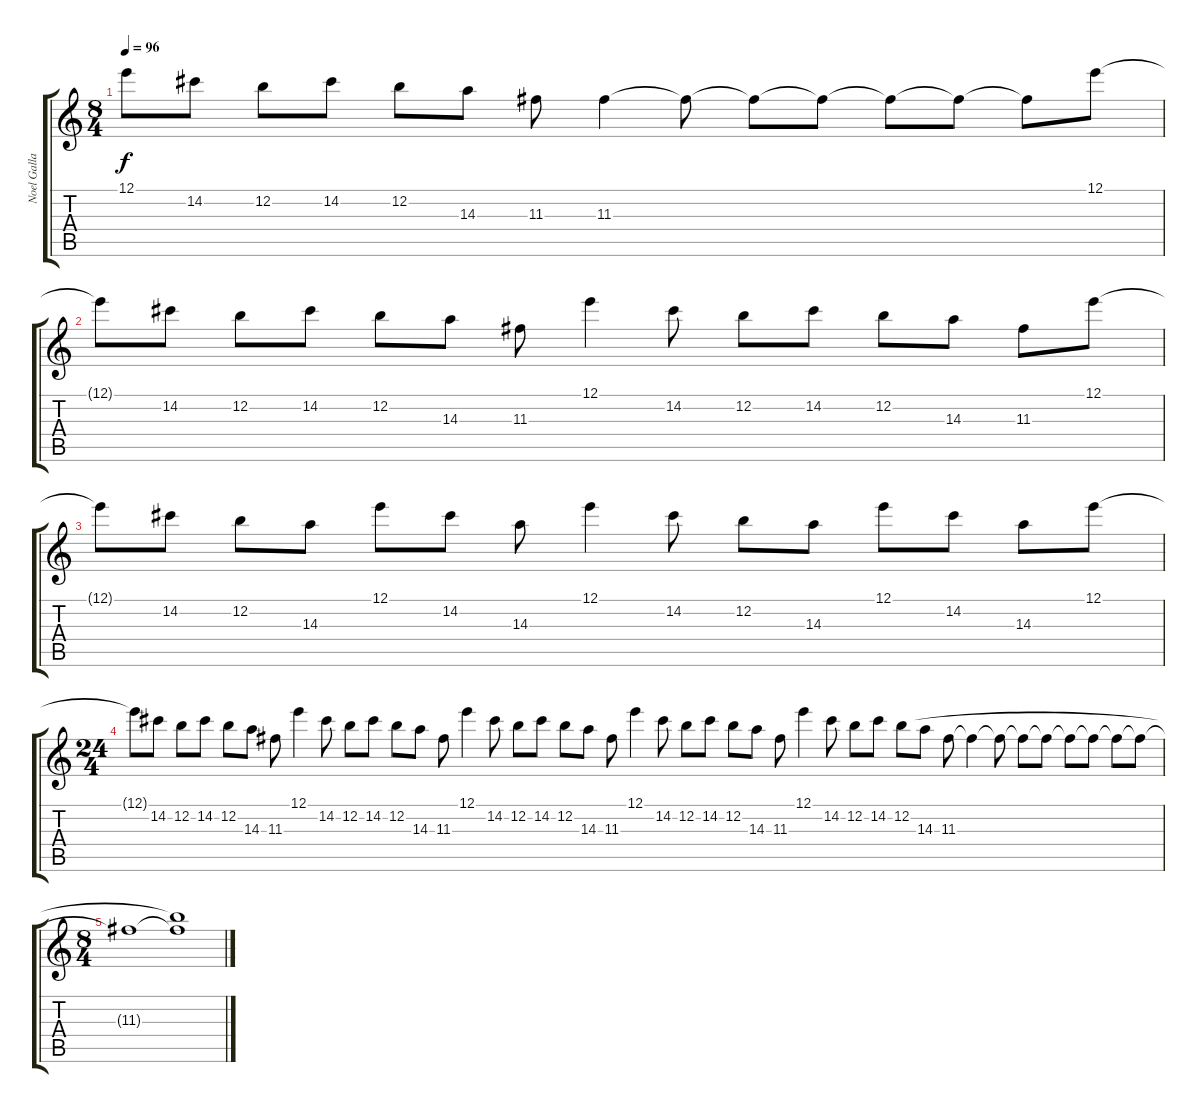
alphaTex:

\track ("Noel Gallagher" "Noel Galla") {instrument distortionguitar}
\staff {score tabs}
\tuning (E4 B3 G3 D3 A2 E2) {hide}
\ts (8 4)
\tempo 96
\clef g2
\ks c
12.1{t}.8{dy f} 14.2.8 12.2.8 14.2.8 12.2.8 14.3.8 11.3.8 11.3.4 11.3{t}.8 11.3{t}.8 11.3{t}.8 11.3{t}.8 11.3{t}.8 11.3{t}.8 12.1.8 |
12.1{t}.8 14.2.8 12.2.8 14.2.8 12.2.8 14.3.8 11.3.8 12.1.4 14.2.8 12.2.8 14.2.8 12.2.8 14.3.8 11.3.8 12.1.8 |
12.1{t}.8 14.2.8 12.2.8 14.3.8 12.1.8 14.2.8 14.3.8 12.1.4 14.2.8 12.2.8 14.3.8 12.1.8 14.2.8 14.3.8 12.1.8 |
\ts (24 4)
12.1{t}.8 14.2.8 12.2.8 14.2.8 12.2.8 14.3.8 11.3.8 12.1.4 14.2.8 12.2.8 14.2.8 12.2.8 14.3.8 11.3.8 12.1.4 14.2.8 12.2.8 14.2.8 12.2.8 14.3.8 11.3.8 12.1.4 14.2.8 12.2.8 14.2.8 12.2.8 14.3.8 11.3.8 12.1.4 14.2.8 12.2.8 14.2.8 12.2.8 14.3.8 11.3.8 11.3{t}.4 11.3{t}.8 11.3{t}.8 11.3{t}.8 11.3{t}.8 11.3{t}.8 11.3{t}.8 11.3{t}.8 |
\ts (8 4)
11.3{t}.1 (12.2{t} 11.3{t}).1
